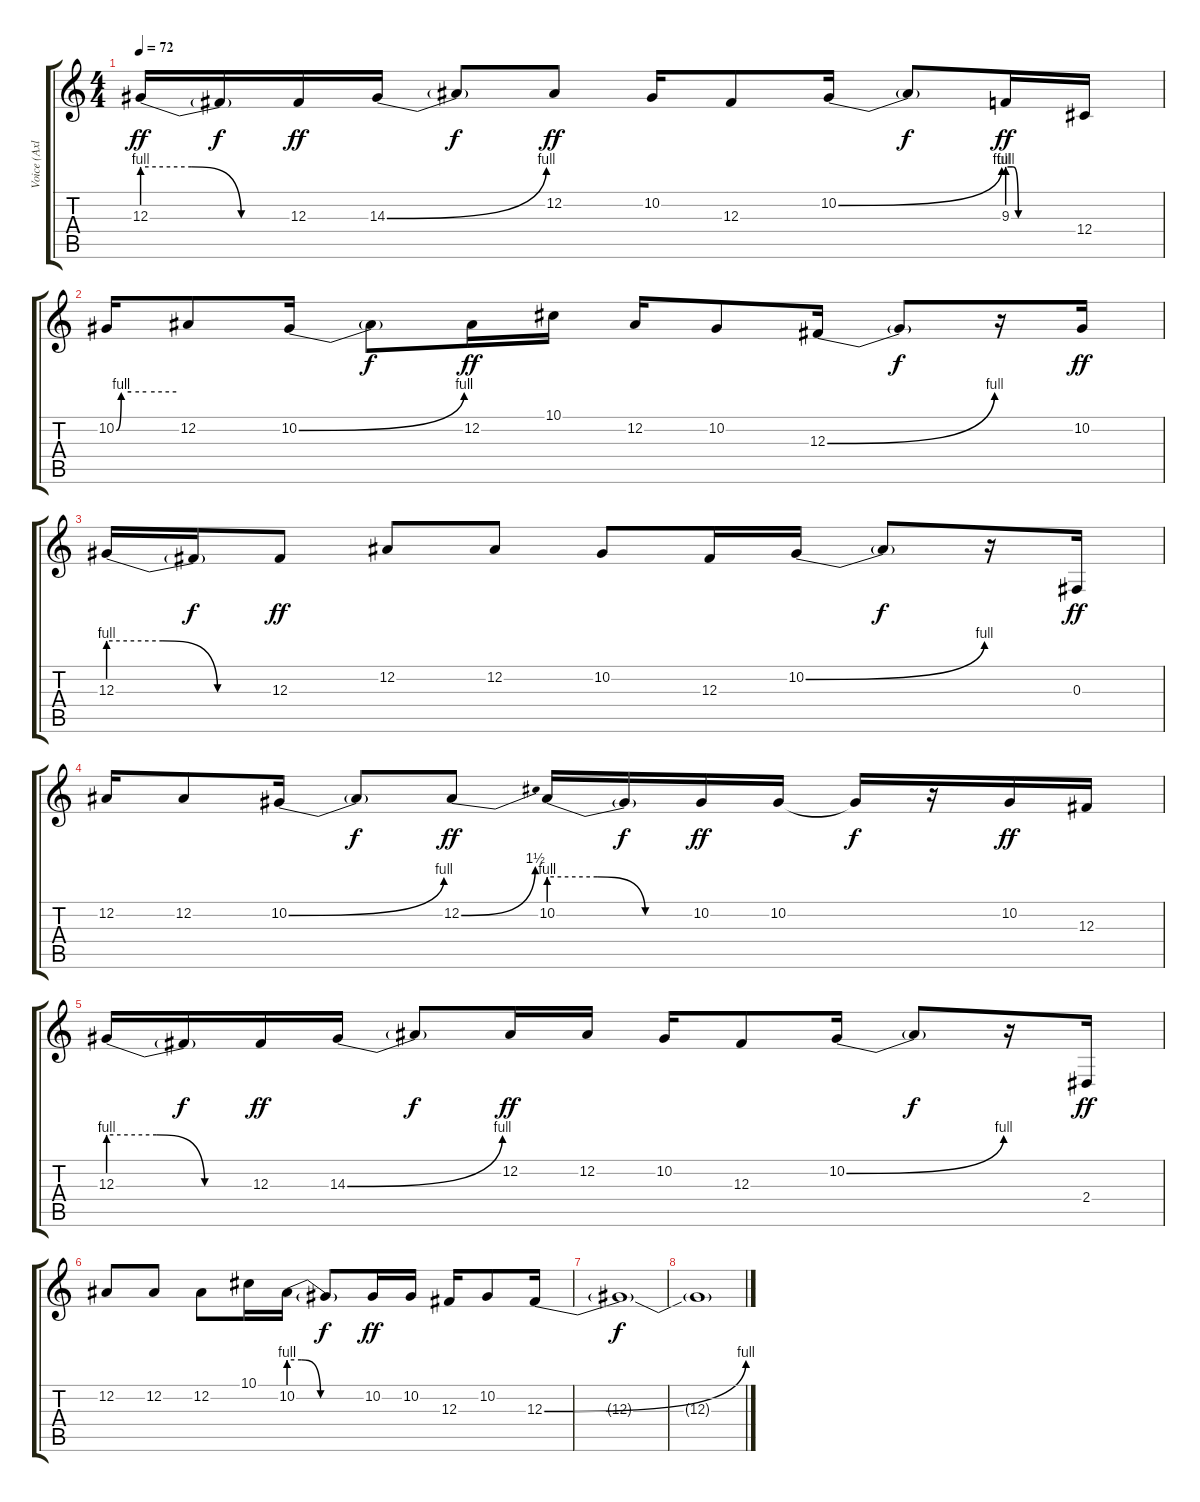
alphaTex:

\track ("Voice (Axl)" "Voice (Axl") {instrument lead2sawtooth}
\staff {score tabs}
\tuning (Eb4 Bb3 Gb3 Db3 Ab2 Eb2) {hide}
\ts (4 4)
\tempo 72
\clef g2
\ks c
12.3{be (custom 0 4 20 4 40 0 60 0)}.16{dy ff} 12.3{t}.16{dy f} 12.3.16{dy ff} 14.3{be (bend 0 0 60 4)}.16 14.3{t}.8{dy f} 12.2.8{dy ff} 10.2.16 12.3.8 10.2{be (bend 0 0 60 4)}.16 10.2{t}.8{dy f} 9.3{be (custom 0 4 5 4 10 0 40 0 60 0)}.16{dy ff} 12.4.16 |
10.2{be (custom 0 0 5 4 15 4 30 4 60 4)}.16 12.2.8 10.2{be (bend 0 0 60 4)}.16 10.2{t}.8{dy f} 12.2.16{dy ff} 10.1.16 12.2.16 10.2.8 12.3{be (bend 0 0 60 4)}.16 12.3{t}.8{dy f} r.16 10.2.16{dy ff} |
12.3{be (custom 0 4 20 4 40 0 60 0)}.16 12.3{t}.16{dy f} 12.3.8{dy ff} 12.2.8 12.2.8 10.2.8 12.3.16 10.2{be (bend 0 0 60 4)}.16 10.2{t}.8{dy f} r.16 0.3.16{dy ff} |
12.2.16 12.2.8 10.2{be (bend 0 0 60 4)}.16 10.2{t}.8{dy f} 12.2{be (bend 0 0 60 6)}.8{dy ff} 10.2{be (custom 0 4 20 4 40 0 60 0)}.16 10.2{t}.16{dy f} 10.2.16{dy ff} 10.2.16 10.2{t}.16{dy f} r.16 10.2.16{dy ff} 12.3.16 |
12.3{be (custom 0 4 20 4 40 0 60 0)}.16 12.3{t}.16{dy f} 12.3.16{dy ff} 14.3{be (bend 0 0 60 4)}.16 14.3{t}.8{dy f} 12.2.16{dy ff} 12.2.16 10.2.16 12.3.8 10.2{be (bend 0 0 60 4)}.16 10.2{t}.8{dy f} r.16 2.4.16{dy ff} |
12.2.8 12.2.8 12.2.8 10.1.16 10.2{be (custom 0 4 10 4 25 0 40 0 60 0)}.16 10.2{t}.8{dy f} 10.2.16{dy ff} 10.2.16 12.3.16 10.2.8 12.3{be (bend 0 0 60 4)}.16 |
12.3{t}.1{dy f} |
12.3{t}.1
